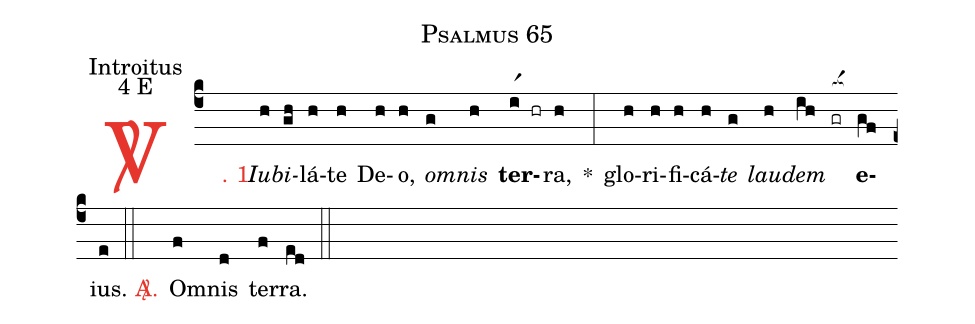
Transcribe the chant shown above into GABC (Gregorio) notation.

name: Psalmus 65;
office-part: Introitus;
mode: 4;
mode-differentia: E;
%%
(c4)

<c><sp>V/</sp>. 1.</c>() <i>Iu</i>(h)<i>bi</i>(gh)lá(h)te(h) De(h)o,(h) <i>om</i>(g)<i>nis</i>(h) <b>ter</b>(ir1 hr)ra,(h) *(:) glo(h)ri(h)fi(h)cá(h)<i>te</i>(g) <i>lau</i>(h)<i>dem</i>(ih) <nlba>(gr[ocba:1{])<b>e</b></nlba>(gf[ocba:0}])ius.(e)

(::)

<nlba><c><sp>A/</sp>.</c>() Om</nlba>(f)nis(d) ter(f)ra.(ed)

(::)
